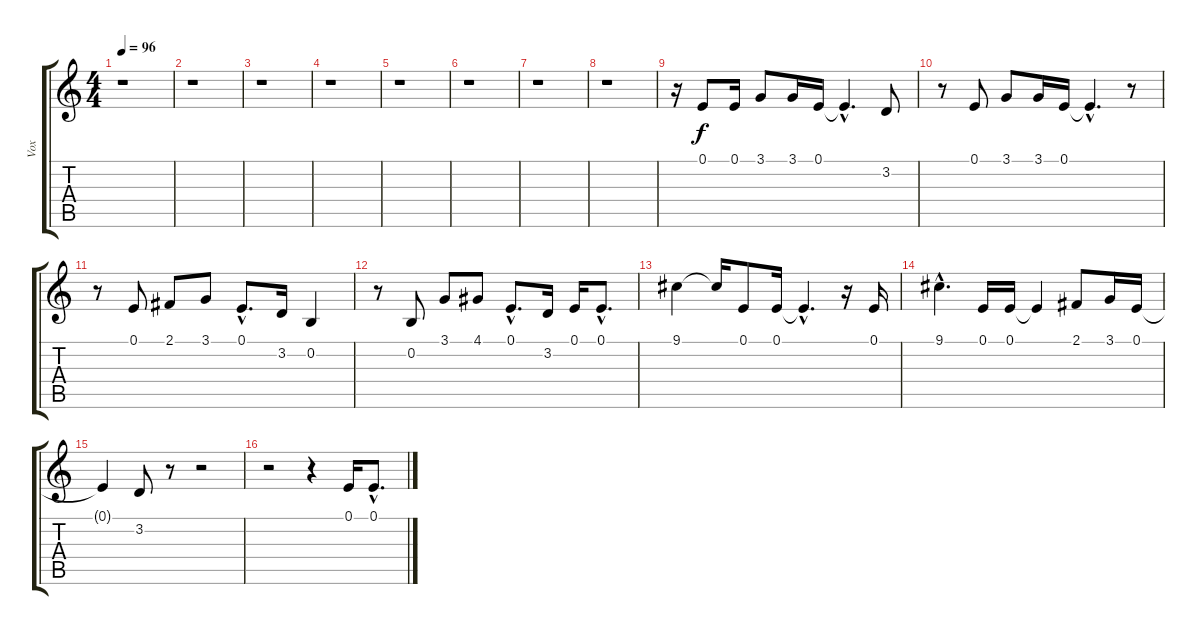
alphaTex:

\track ("Vox" "Vox") {instrument drawbarorgan}
\staff {score tabs}
\tuning (E4 B3 G3 D3 A2 E2) {hide}
\ts (4 4)
\tempo 96
\clef g2
\ks c
r.1{dy f instrument drawbarorgan} |
r.1 |
r.1 |
r.1 |
r.1 |
r.1 |
r.1 |
r.1 |
r.16 0.1.8 0.1.16 3.1.8 3.1.16 0.1.16 0.1{hac t}.4{d} 3.2.8 |
r.8 0.1.8 3.1.8 3.1.16 0.1.16 0.1{hac t}.4{d} r.8 |
r.8 0.1.8 2.1.8 3.1.8 0.1{hac}.8{d} 3.2.16 0.2.4 |
r.8 0.2.8 3.1.8 4.1.8 0.1{hac}.8{d} 3.2.16 0.1.16 0.1{hac}.8{d} |
9.1.4 9.1{t}.16 0.1.8 0.1.16 0.1{hac t}.4{d} r.16 0.1.16 |
9.1{hac}.4{d} 0.1.16 0.1.16 0.1{t}.4 2.1.8 3.1.16 0.1.16 |
0.1{t}.4 3.2.8 r.8 r.2 |
r.2 r.4 0.1.16 0.1{hac}.8{d}
